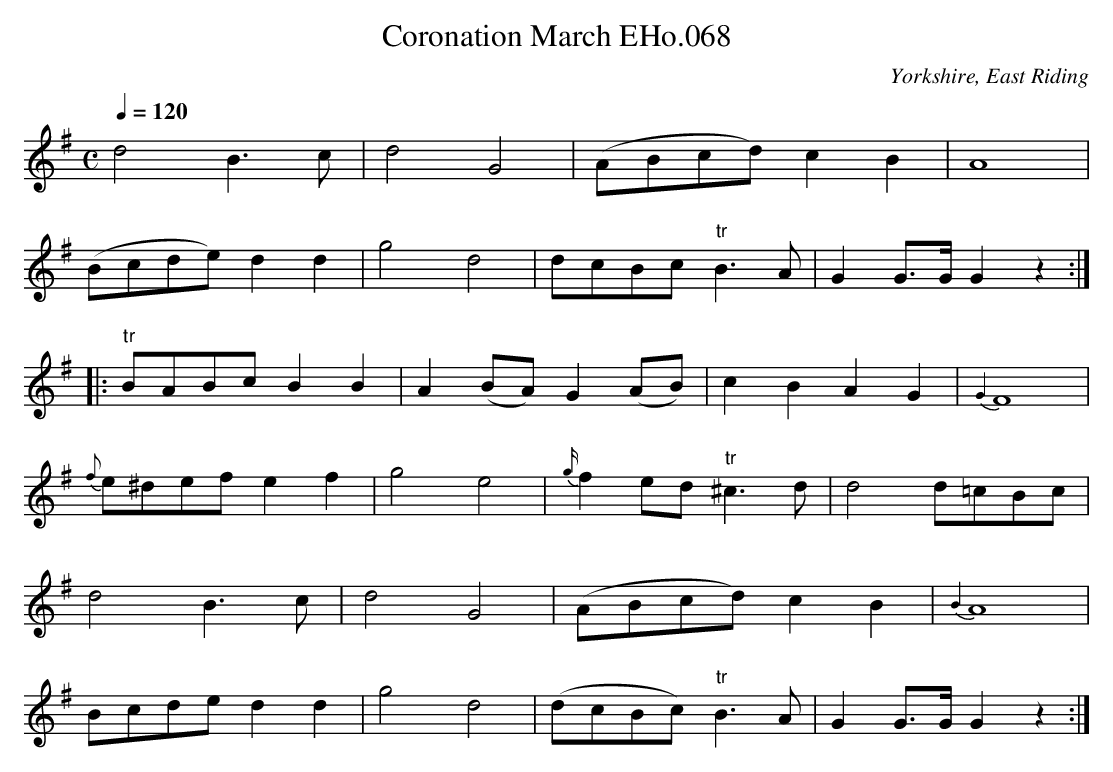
X:1
T:Coronation March EHo.068
M:C
L:1/8
Q:1/4=120
O:Yorkshire, East Riding
K:G
d4B3c|d4G4|(ABcd)c2B2|A8|
(Bcde)d2d2|g4d4|dcBc"tr"B3A|G2G>GG2z2:|
|:"tr"BABcB2B2|A2(BA)G2(AB)|c2B2A2G2|{G4}F8|
{f}e^defe2f2|g4e4|{g/}f2ed "tr"^c3d|d4 d=cBc|
d4B3c|d4G4|(ABcd)c2B2|{B4}A8|
Bcded2d2|g4d4|(dcBc)"tr"B3A|G2G>GG2z2:|
